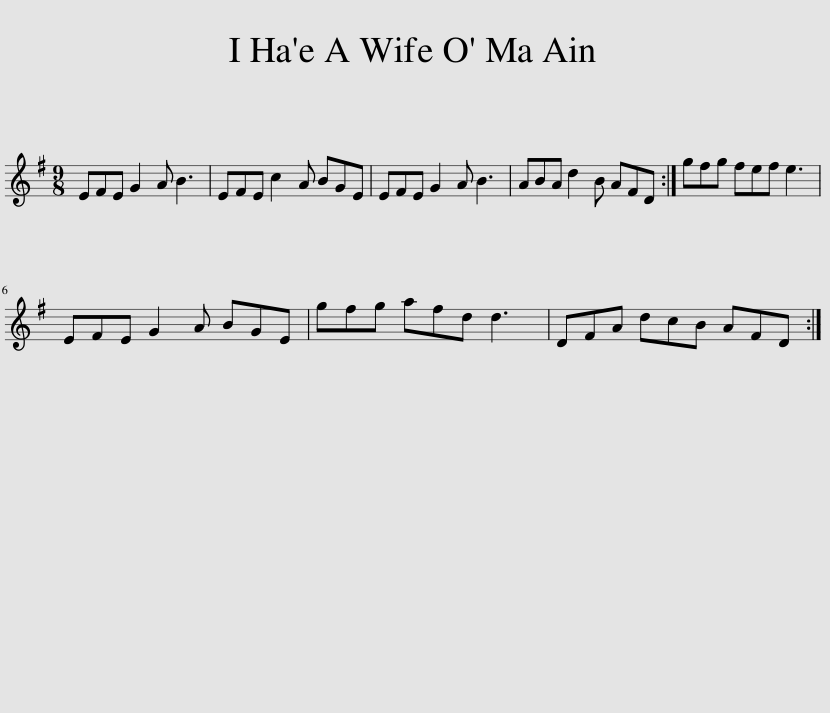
X:1
L:1/8
M:9/8
I:linebreak $
K:Emin
V:1 treble
V:1
 EFE G2 A B3 | EFE c2 A BGE | EFE G2 A B3 | ABA d2 B AFD :| gfg fef e3 |$ %5
 EFE G2 A BGE | gfg afd d3 | DFA dcB AFD :| %8
